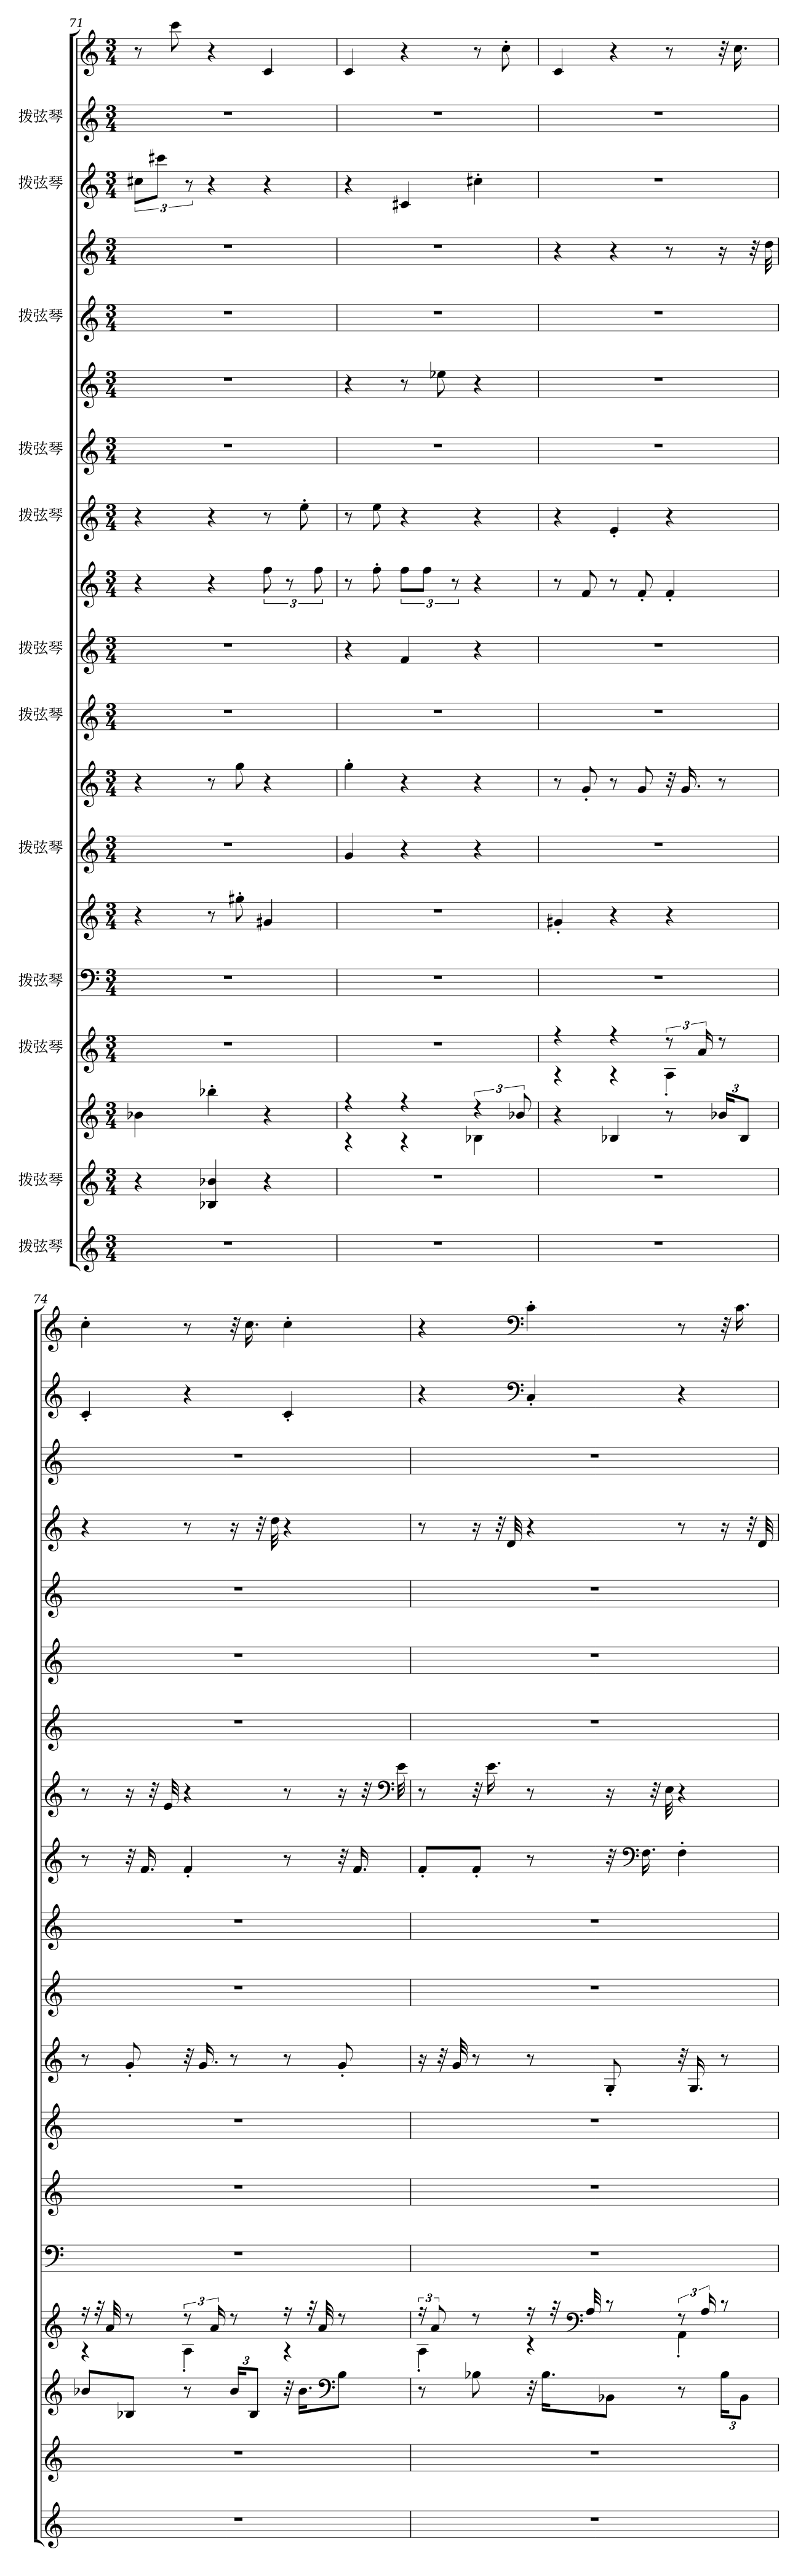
**kern	**kern	**kern	**kern	**kern	**kern	**kern	**kern	**kern	**kern	**kern	**kern	**kern	**kern	**kern	**kern	**kern	**kern	**kern
*part12	*part11	*part11	*part10	*part9	*part9	*part8	*part8	*part7	*part6	*part6	*part5	*part4	*part4	*part3	*part3	*part2	*part1	*part1
*staff19	*staff18	*staff17	*staff16	*staff15	*staff14	*staff13	*staff12	*staff11	*staff10	*staff9	*staff8	*staff7	*staff6	*staff5	*staff4	*staff3	*staff2	*staff1
*I"拨弦琴	*I"拨弦琴	*	*I"拨弦琴	*I"拨弦琴	*	*I"拨弦琴	*	*I"拨弦琴	*I"拨弦琴	*	*I"拨弦琴	*I"拨弦琴	*	*I"拨弦琴	*	*I"拨弦琴	*I"拨弦琴	*
*clefG2	*clefG2	*clefG2	*clefG2	*clefF4	*clefG2	*clefG2	*clefG2	*clefG2	*clefG2	*clefG2	*clefG2	*clefG2	*clefG2	*clefG2	*clefG2	*clefG2	*clefG2	*clefG2
*k[]	*k[]	*k[]	*k[]	*k[]	*k[]	*k[]	*k[]	*k[]	*k[]	*k[]	*k[]	*k[]	*k[]	*k[]	*k[]	*k[]	*k[]	*k[]
*M3/4	*M3/4	*M3/4	*M3/4	*M3/4	*M3/4	*M3/4	*M3/4	*M3/4	*M3/4	*M3/4	*M3/4	*M3/4	*M3/4	*M3/4	*M3/4	*M3/4	*M3/4	*M3/4
=71	=71	=71	=71	=71	=71	=71	=71	=71	=71	=71	=71	=71	=71	=71	=71	=71	=71	=71
2.r	4r	4b-X\	2.r	2.r	4r	2.r	4r	2.r	2.r	4r	4r	2.r	2.r	2.r	2.r	12cc#X\L	2.r	8r
.	.	.	.	.	.	.	.	.	.	.	.	.	.	.	.	12ccc#X\J	.	.
.	.	.	.	.	.	.	.	.	.	.	.	.	.	.	.	.	.	8ccc\
.	.	.	.	.	.	.	.	.	.	.	.	.	.	.	.	12r	.	.
.	4B-X/ 4b-X/	4bb-X'\	.	.	8r	.	8r	.	.	4r	4r	.	.	.	.	4r	.	4r
.	.	.	.	.	8gg#X'\	.	8gg\	.	.	.	.	.	.	.	.	.	.	.
.	4r	4r	.	.	4g#X/	.	4r	.	.	12ff\	8r	.	.	.	.	4r	.	4c/
.	.	.	.	.	.	.	.	.	.	12r	.	.	.	.	.	.	.	.
.	.	.	.	.	.	.	.	.	.	.	8ee'\	.	.	.	.	.	.	.
.	.	.	.	.	.	.	.	.	.	12ff\	.	.	.	.	.	.	.	.
!!LO:PB:g=z
=72	=72	=72	=72	=72	=72	=72	=72	=72	=72	=72	=72	=72	=72	=72	=72	=72	=72	=72
*	*	*^	*	*	*	*	*	*	*	*	*	*	*	*	*	*	*	*
2.r	2.r	4r	4r	2.r	2.r	2.r	4g/	4gg'\	2.r	4r	8r	8r	2.r	4r	2.r	2.r	4r	2.r	4c/
.	.	.	.	.	.	.	.	.	.	.	8ff'\	8ee\	.	.	.	.	.	.	.
.	.	4r	4r	.	.	.	4r	4r	.	4f/	12ff\L	4r	.	8r	.	.	4c#X/	.	4r
.	.	.	.	.	.	.	.	.	.	.	12ff\J	.	.	.	.	.	.	.	.
.	.	.	.	.	.	.	.	.	.	.	.	.	.	8ee-X\	.	.	.	.	.
.	.	.	.	.	.	.	.	.	.	.	12r	.	.	.	.	.	.	.	.
.	.	6r	4B-X\	.	.	.	4r	4r	.	4r	4r	4r	.	4r	.	.	4cc#X'\	.	8r
.	.	.	.	.	.	.	.	.	.	.	.	.	.	.	.	.	.	.	8cc'\
.	.	12b-X/	.	.	.	.	.	.	.	.	.	.	.	.	.	.	.	.	.
*	*	*v	*v	*	*	*	*	*	*	*	*	*	*	*	*	*	*	*	*
=73	=73	=73	=73	=73	=73	=73	=73	=73	=73	=73	=73	=73	=73	=73	=73	=73	=73	=73
*	*	*	*^	*	*	*	*	*	*	*	*	*	*	*	*	*	*	*
2.r	2.r	4r	4r	4r	2.r	4g#X'/	2.r	8r	2.r	2.r	8r	4r	2.r	2.r	2.r	4r	2.r	2.r	4c/
.	.	.	.	.	.	.	.	8g'/	.	.	8f/	.	.	.	.	.	.	.	.
.	.	4B-X/	4r	4r	.	4r	.	8r	.	.	8r	4e'/	.	.	.	4r	.	.	4r
.	.	.	.	.	.	.	.	8g/	.	.	8f'/	.	.	.	.	.	.	.	.
.	.	8r	12r	4A'\	.	4r	.	32r	.	.	4f'/	4r	.	.	.	8r	.	.	8r
.	.	.	.	.	.	.	.	16.g/	.	.	.	.	.	.	.	.	.	.	.
.	.	.	24a/	.	.	.	.	.	.	.	.	.	.	.	.	.	.	.	.
*	*	*Xbrackettup	*	*	*	*	*	*	*	*	*	*	*	*	*	*	*	*	*
.	.	24b-X/KL	8r	.	.	.	.	8r	.	.	.	.	.	.	.	16r	.	.	32r
.	.	.	.	.	.	.	.	.	.	.	.	.	.	.	.	.	.	.	16.cc\
.	.	12B-/J	.	.	.	.	.	.	.	.	.	.	.	.	.	.	.	.	.
.	.	.	.	.	.	.	.	.	.	.	.	.	.	.	.	32r	.	.	.
.	.	.	.	.	.	.	.	.	.	.	.	.	.	.	.	32dd\	.	.	.
=74	=74	=74	=74	=74	=74	=74	=74	=74	=74	=74	=74	=74	=74	=74	=74	=74	=74	=74	=74
2.r	2.r	8b-X/L	16r	4r	2.r	2.r	2.r	8r	2.r	2.r	8r	8r	2.r	2.r	2.r	4r	2.r	4c'/	4cc'\
.	.	.	32r	.	.	.	.	.	.	.	.	.	.	.	.	.	.	.	.
.	.	.	32a/	.	.	.	.	.	.	.	.	.	.	.	.	.	.	.	.
.	.	8B-X/J	8r	.	.	.	.	8g'/	.	.	32r	16r	.	.	.	.	.	.	.
.	.	.	.	.	.	.	.	.	.	.	16.f/	.	.	.	.	.	.	.	.
.	.	.	.	.	.	.	.	.	.	.	.	32r	.	.	.	.	.	.	.
.	.	.	.	.	.	.	.	.	.	.	.	32e/	.	.	.	.	.	.	.
.	.	8r	12r	4A'\	.	.	.	32r	.	.	4f'/	4r	.	.	.	8r	.	4r	8r
.	.	.	.	.	.	.	.	16.g/	.	.	.	.	.	.	.	.	.	.	.
.	.	.	24a/	.	.	.	.	.	.	.	.	.	.	.	.	.	.	.	.
.	.	24b-/KL	8r	.	.	.	.	8r	.	.	.	.	.	.	.	16r	.	.	32r
.	.	.	.	.	.	.	.	.	.	.	.	.	.	.	.	.	.	.	16.cc\
.	.	12B-/J	.	.	.	.	.	.	.	.	.	.	.	.	.	.	.	.	.
.	.	.	.	.	.	.	.	.	.	.	.	.	.	.	.	32r	.	.	.
.	.	.	.	.	.	.	.	.	.	.	.	.	.	.	.	32dd\	.	.	.
.	.	32r	16r	4r	.	.	.	8r	.	.	8r	8r	.	.	.	4r	.	4c'/	4cc'\
.	.	16.b-\KL	.	.	.	.	.	.	.	.	.	.	.	.	.	.	.	.	.
.	.	.	32r	.	.	.	.	.	.	.	.	.	.	.	.	.	.	.	.
.	.	.	32a/	.	.	.	.	.	.	.	.	.	.	.	.	.	.	.	.
*	*	*clefF4	*	*	*	*	*	*	*	*	*	*	*	*	*	*	*	*	*
.	.	8B-\J	8r	.	.	.	.	8g'/	.	.	32r	16r	.	.	.	.	.	.	.
.	.	.	.	.	.	.	.	.	.	.	16.f/	.	.	.	.	.	.	.	.
.	.	.	.	.	.	.	.	.	.	.	.	32r	.	.	.	.	.	.	.
*	*	*	*	*	*	*	*	*	*	*	*	*clefF4	*	*	*	*	*	*	*
.	.	.	.	.	.	.	.	.	.	.	.	32e\	.	.	.	.	.	.	.
!!LO:PB:g=z
=75	=75	=75	=75	=75	=75	=75	=75	=75	=75	=75	=75	=75	=75	=75	=75	=75	=75	=75	=75
2.r	2.r	8r	24r	4A'\	2.r	2.r	2.r	16r	2.r	2.r	8f'/L	8r	2.r	2.r	2.r	8r	2.r	4r	4r
.	.	.	12a/	.	.	.	.	.	.	.	.	.	.	.	.	.	.	.	.
.	.	.	.	.	.	.	.	32r	.	.	.	.	.	.	.	.	.	.	.
.	.	.	.	.	.	.	.	32g/	.	.	.	.	.	.	.	.	.	.	.
.	.	8B-X\	8r	.	.	.	.	8r	.	.	8f'/J	32r	.	.	.	16r	.	.	.
.	.	.	.	.	.	.	.	.	.	.	.	16.e\	.	.	.	.	.	.	.
.	.	.	.	.	.	.	.	.	.	.	.	.	.	.	.	32r	.	.	.
.	.	.	.	.	.	.	.	.	.	.	.	.	.	.	.	32d/	.	.	.
*	*	*	*	*	*	*	*	*	*	*	*	*	*	*	*	*	*	*clefF4	*clefF4
.	.	32r	16r	4r	.	.	.	8r	.	.	8r	8r	.	.	.	4r	.	4C'/	4c'\
.	.	16.B-\KL	.	.	.	.	.	.	.	.	.	.	.	.	.	.	.	.	.
.	.	.	32r	.	.	.	.	.	.	.	.	.	.	.	.	.	.	.	.
*	*	*	*clefF4	*	*	*	*	*	*	*	*	*	*	*	*	*	*	*	*
.	.	.	32A/	.	.	.	.	.	.	.	.	.	.	.	.	.	.	.	.
.	.	8BB-X\J	8r	.	.	.	.	8G'/	.	.	32r	16r	.	.	.	.	.	.	.
*	*	*	*	*	*	*	*	*	*	*	*clefF4	*	*	*	*	*	*	*	*
.	.	.	.	.	.	.	.	.	.	.	16.F\	.	.	.	.	.	.	.	.
.	.	.	.	.	.	.	.	.	.	.	.	32r	.	.	.	.	.	.	.
.	.	.	.	.	.	.	.	.	.	.	.	32E\	.	.	.	.	.	.	.
.	.	8r	12r	4AA'\	.	.	.	32r	.	.	4F'\	4r	.	.	.	8r	.	4r	8r
.	.	.	.	.	.	.	.	16.G/	.	.	.	.	.	.	.	.	.	.	.
.	.	.	24A/	.	.	.	.	.	.	.	.	.	.	.	.	.	.	.	.
.	.	24B-\KL	8r	.	.	.	.	8r	.	.	.	.	.	.	.	16r	.	.	32r
.	.	.	.	.	.	.	.	.	.	.	.	.	.	.	.	.	.	.	16.c\
.	.	12BB-\J	.	.	.	.	.	.	.	.	.	.	.	.	.	.	.	.	.
.	.	.	.	.	.	.	.	.	.	.	.	.	.	.	.	32r	.	.	.
.	.	.	.	.	.	.	.	.	.	.	.	.	.	.	.	32d/	.	.	.
*	*	*	*v	*v	*	*	*	*	*	*	*	*	*	*	*	*	*	*	*
=	=	=	=	=	=	=	=	=	=	=	=	=	=	=	=	=	=	=
*-	*-	*-	*-	*-	*-	*-	*-	*-	*-	*-	*-	*-	*-	*-	*-	*-	*-	*-
